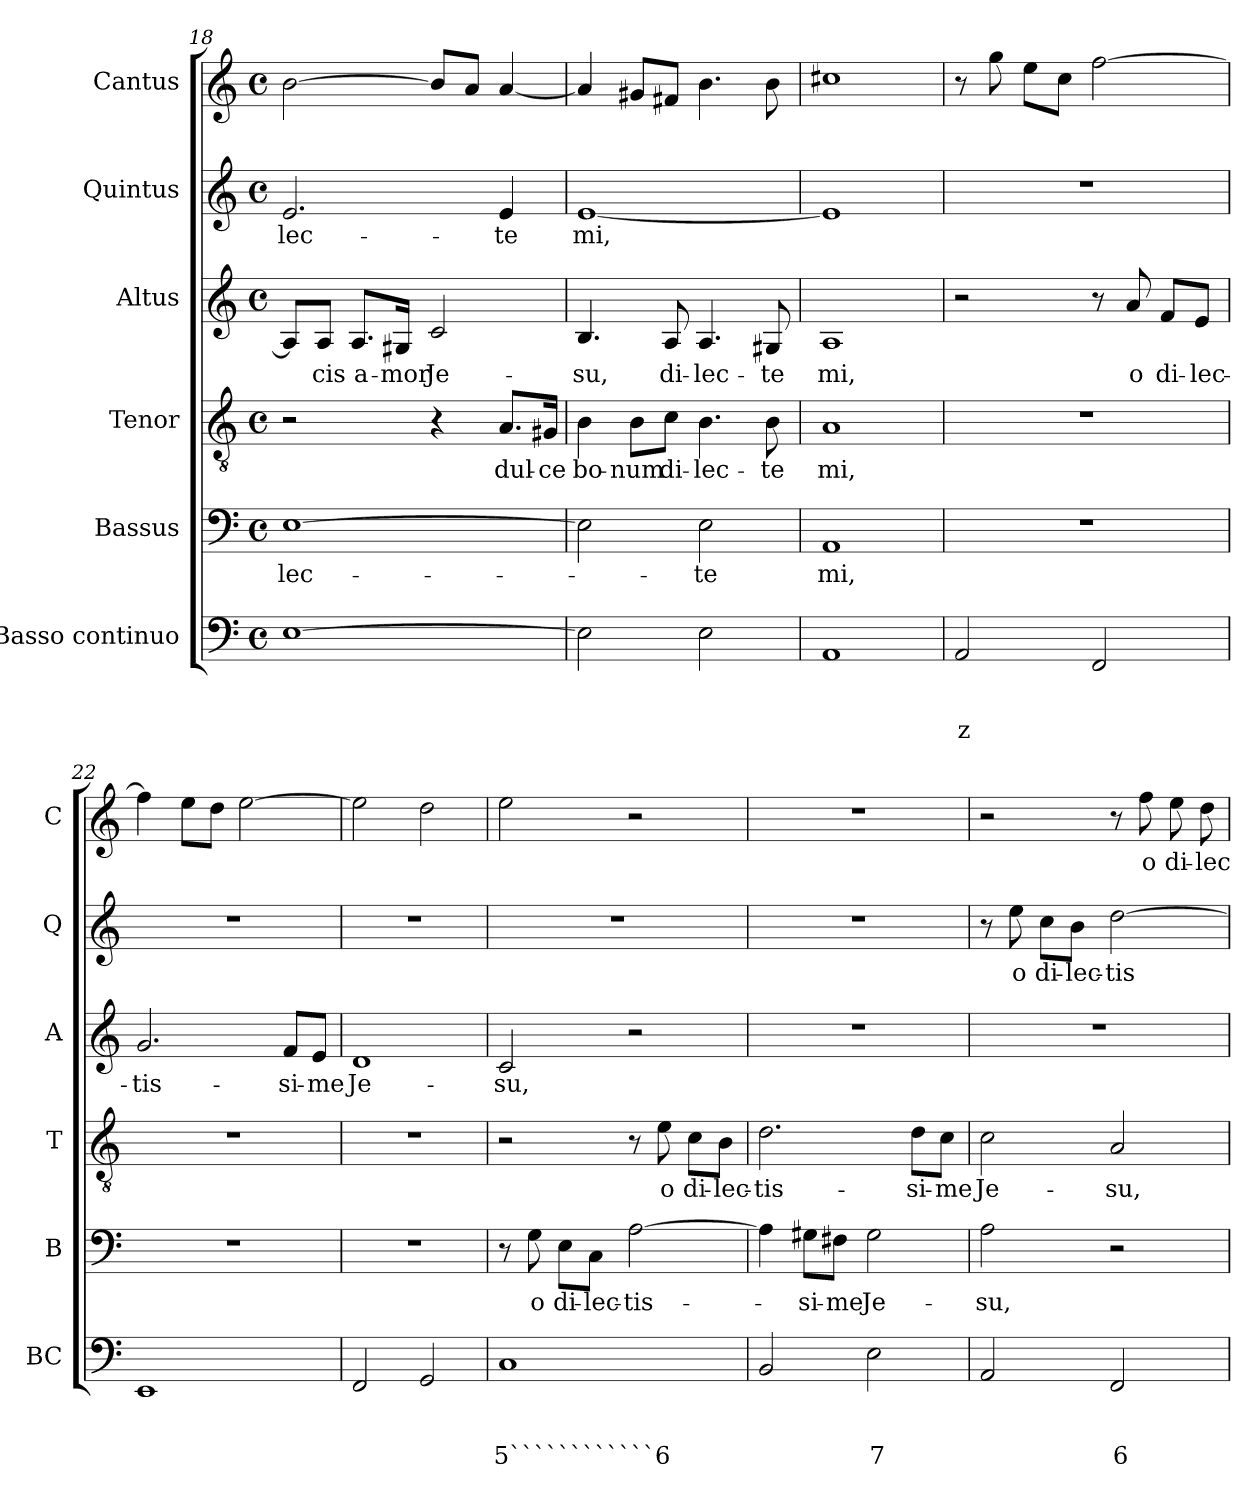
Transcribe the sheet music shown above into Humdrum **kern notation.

**kern	**text	**text	**text	**kern	**text	**kern	**text	**kern	**text	**kern	**text	**kern	**text
*part6	*part6	*part6	*part6	*part5	*part5	*part4	*part4	*part3	*part3	*part2	*part2	*part1	*part1
*staff6	*staff6	*staff6	*staff6	*staff5	*staff5	*staff4	*staff4	*staff3	*staff3	*staff2	*staff2	*staff1	*staff1
*I"Basso continuo	*	*	*	*I"Bassus	*	*I"Tenor	*	*I"Altus	*	*I"Quintus	*	*I"Cantus	*
*I'BC	*	*	*	*I'B	*	*I'T	*	*I'A	*	*I'Q	*	*I'C	*
*clefF4	*	*	*	*clefF4	*	*clefGv2	*	*clefG2	*	*clefG2	*	*clefG2	*
*k[]	*	*	*	*k[]	*	*k[]	*	*k[]	*	*k[]	*	*k[]	*
*C:	*	*	*	*C:	*	*C:	*	*C:	*	*C:	*	*C:	*
*M4/4	*	*	*	*M4/4	*	*M4/4	*	*M4/4	*	*M4/4	*	*M4/4	*
*met(c)	*	*	*	*met(c)	*	*met(c)	*	*met(c)	*	*met(c)	*	*met(c)	*
=18	=18	=18	=18	=18	=18	=18	=18	=18	=18	=18	=18	=18	=18
!	!	!	!	!	!LO:LY:b	!	!	!	!	!	!LO:LY:b	!	!
[1E	.	.	.	[1E	-lec-	2r	.	8A/L]	.	2.e/	-lec-	[2b\	.
!	!	!	!	!	!	!	!	!	!LO:LY:b	!	!	!	!
.	.	.	.	.	.	.	.	8A/J	-cis	.	.	.	.
!	!	!	!	!	!	!	!	!	!LO:LY:b	!	!	!	!
.	.	.	.	.	.	.	.	8.A/L	a-	.	.	.	.
!	!	!	!	!	!	!	!	!	!LO:LY:b	!	!	!	!
.	.	.	.	.	.	.	.	16G#X/Jk	-mor	.	.	.	.
!	!	!	!	!	!	!	!	!	!LO:LY:b	!	!	!	!
.	.	.	.	.	.	4r	.	2c/	Je-	.	.	8b/L]	.
.	.	.	.	.	.	.	.	.	.	.	.	8a/J	.
!	!	!	!	!	!	!	!LO:LY:b	!	!	!	!LO:LY:b	!	!
.	.	.	.	.	.	8.A/L	dul-	.	.	4e/	-te	[4a/	.
!	!	!	!	!	!	!	!LO:LY:b	!	!	!	!	!	!
.	.	.	.	.	.	16G#X/Jk	-ce	.	.	.	.	.	.
=19	=19	=19	=19	=19	=19	=19	=19	=19	=19	=19	=19	=19	=19
!	!	!	!	!	!	!	!LO:LY:b	!	!LO:LY:b	!	!LO:LY:b	!	!
2E\]	.	.	.	2E\]	.	4B\	bo-	4.B/	-su,	[1e	mi,	4a/]	.
!	!	!	!	!	!	!	!LO:LY:b	!	!	!	!	!	!
.	.	.	.	.	.	8B\L	-num	.	.	.	.	8g#X/L	.
!	!	!	!	!	!	!	!LO:LY:b	!	!LO:LY:b	!	!	!	!
.	.	.	.	.	.	8c\J	di-	8A/	di-	.	.	8f#X/J	.
!	!	!	!	!	!LO:LY:b	!	!LO:LY:b	!	!LO:LY:b	!	!	!	!
2E\	.	.	.	2E\	-te	4.B\	-lec-	4.A/	-lec-	.	.	4.b\	.
!	!	!	!	!	!	!	!LO:LY:b	!	!LO:LY:b	!	!	!	!
.	.	.	.	.	.	8B\	-te	8G#X/	-te	.	.	8b\	.
=20	=20	=20	=20	=20	=20	=20	=20	=20	=20	=20	=20	=20	=20
!	!	!	!	!	!LO:LY:b	!	!LO:LY:b	!	!LO:LY:b	!	!	!	!
1AA	.	.	.	1AA	mi,	1A	mi,	1A	mi,	1e]	.	1cc#X	.
=21	=21	=21	=21	=21	=21	=21	=21	=21	=21	=21	=21	=21	=21
!	!	!	!LO:LY:b	!	!	!	!	!	!	!	!	!	!
2AA/	.	.	z	1r	.	1r	.	2r	.	1r	.	8r	.
.	.	.	.	.	.	.	.	.	.	.	.	8gg\	.
.	.	.	.	.	.	.	.	.	.	.	.	8ee\L	.
.	.	.	.	.	.	.	.	.	.	.	.	8cc\J	.
2FF/	.	.	.	.	.	.	.	8r	.	.	.	[2ff\	.
!	!	!	!	!	!	!	!	!	!LO:LY:b	!	!	!	!
.	.	.	.	.	.	.	.	8a/	o	.	.	.	.
!	!	!	!	!	!	!	!	!	!LO:LY:b	!	!	!	!
.	.	.	.	.	.	.	.	8f/L	di-	.	.	.	.
!	!	!	!	!	!	!	!	!	!LO:LY:b	!	!	!	!
.	.	.	.	.	.	.	.	8e/J	-lec-	.	.	.	.
!!LO:LB:g=z
=22	=22	=22	=22	=22	=22	=22	=22	=22	=22	=22	=22	=22	=22
!	!	!	!	!	!	!	!	!	!LO:LY:b	!	!	!	!
1EE	.	.	.	1r	.	1r	.	2.g/	-tis-	1r	.	4ff\]	.
.	.	.	.	.	.	.	.	.	.	.	.	8ee\L	.
.	.	.	.	.	.	.	.	.	.	.	.	8dd\J	.
.	.	.	.	.	.	.	.	.	.	.	.	[2ee\	.
!	!	!	!	!	!	!	!	!	!LO:LY:b	!	!	!	!
.	.	.	.	.	.	.	.	8f/L	-si-	.	.	.	.
!	!	!	!	!	!	!	!	!	!LO:LY:b	!	!	!	!
.	.	.	.	.	.	.	.	8e/J	-me	.	.	.	.
=23	=23	=23	=23	=23	=23	=23	=23	=23	=23	=23	=23	=23	=23
!	!	!	!	!	!	!	!	!	!LO:LY:b	!	!	!	!
2FF/	.	.	.	1r	.	1r	.	1d	Je-	1r	.	2ee\]	.
2GG/	.	.	.	.	.	.	.	.	.	.	.	2dd\	.
=24	=24	=24	=24	=24	=24	=24	=24	=24	=24	=24	=24	=24	=24
!	!	!	!LO:LY:b	!	!	!	!	!	!LO:LY:b	!	!	!	!
1C	.	.	5````````````6	8r	.	2r	.	2c/	-su,	1r	.	2ee\	.
!	!	!	!	!	!LO:LY:b	!	!	!	!	!	!	!	!
.	.	.	.	8G\	o	.	.	.	.	.	.	.	.
!	!	!	!	!	!LO:LY:b	!	!	!	!	!	!	!	!
.	.	.	.	8E\L	di-	.	.	.	.	.	.	.	.
!	!	!	!	!	!LO:LY:b	!	!	!	!	!	!	!	!
.	.	.	.	8C\J	-lec-	.	.	.	.	.	.	.	.
!	!	!	!	!	!LO:LY:b	!	!	!	!	!	!	!	!
.	.	.	.	[2A\	-tis-	8r	.	2r	.	.	.	2r	.
!	!	!	!	!	!	!	!LO:LY:b	!	!	!	!	!	!
.	.	.	.	.	.	8e\	o	.	.	.	.	.	.
!	!	!	!	!	!	!	!LO:LY:b	!	!	!	!	!	!
.	.	.	.	.	.	8c\L	di-	.	.	.	.	.	.
!	!	!	!	!	!	!	!LO:LY:b	!	!	!	!	!	!
.	.	.	.	.	.	8B\J	-lec-	.	.	.	.	.	.
=25	=25	=25	=25	=25	=25	=25	=25	=25	=25	=25	=25	=25	=25
!	!	!	!	!	!	!	!LO:LY:b	!	!	!	!	!	!
2BB/	.	.	.	4A\]	.	2.d\	-tis-	1r	.	1r	.	1r	.
!	!	!	!	!	!LO:LY:b	!	!	!	!	!	!	!	!
.	.	.	.	8G#X\L	-si-	.	.	.	.	.	.	.	.
!	!	!	!	!	!LO:LY:b	!	!	!	!	!	!	!	!
.	.	.	.	8F#X\J	-me	.	.	.	.	.	.	.	.
!	!	!	!LO:LY:b	!	!LO:LY:b	!	!	!	!	!	!	!	!
2E\	.	.	7	2G#\	Je-	.	.	.	.	.	.	.	.
!	!	!	!	!	!	!	!LO:LY:b	!	!	!	!	!	!
.	.	.	.	.	.	8d\L	-si-	.	.	.	.	.	.
!	!	!	!	!	!	!	!LO:LY:b	!	!	!	!	!	!
.	.	.	.	.	.	8c\J	-me	.	.	.	.	.	.
=26	=26	=26	=26	=26	=26	=26	=26	=26	=26	=26	=26	=26	=26
!	!	!	!	!	!LO:LY:b	!	!LO:LY:b	!	!	!	!	!	!
2AA/	.	.	.	2A\	-su,	2c\	Je-	1r	.	8r	.	2r	.
!	!	!	!	!	!	!	!	!	!	!	!LO:LY:b	!	!
.	.	.	.	.	.	.	.	.	.	8ee\	o	.	.
!	!	!	!	!	!	!	!	!	!	!	!LO:LY:b	!	!
.	.	.	.	.	.	.	.	.	.	8cc\L	di-	.	.
!	!	!	!	!	!	!	!	!	!	!	!LO:LY:b	!	!
.	.	.	.	.	.	.	.	.	.	8b\J	-lec-	.	.
!	!	!	!LO:LY:b	!	!	!	!LO:LY:b	!	!	!	!LO:LY:b	!	!
2FF/	.	.	6	2r	.	2A/	-su,	.	.	[2dd\	-tis-	8r	.
!	!	!	!	!	!	!	!	!	!	!	!	!	!LO:LY:b
.	.	.	.	.	.	.	.	.	.	.	.	8ff\	o
!	!	!	!	!	!	!	!	!	!	!	!	!	!LO:LY:b
.	.	.	.	.	.	.	.	.	.	.	.	8ee\	di-
!	!	!	!	!	!	!	!	!	!	!	!	!	!LO:LY:b
.	.	.	.	.	.	.	.	.	.	.	.	8dd\	-lec-
=	=	=	=	=	=	=	=	=	=	=	=	=	=
*-	*-	*-	*-	*-	*-	*-	*-	*-	*-	*-	*-	*-	*-
